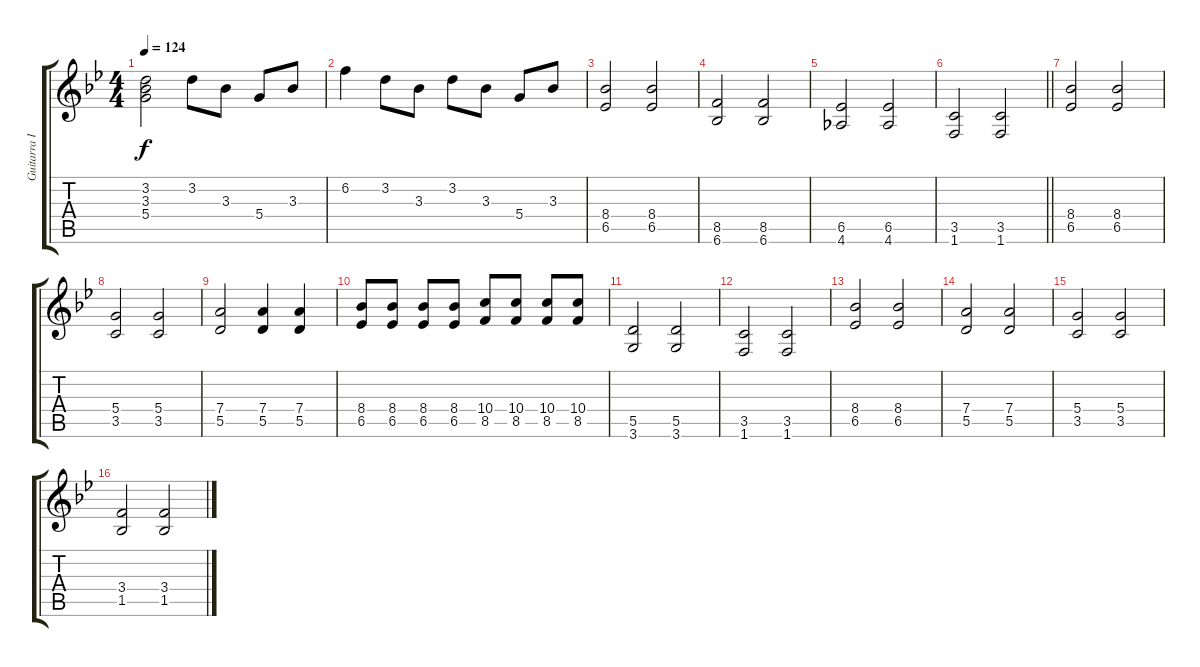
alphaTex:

\track ("Guitarra III" "Guitarra I") {instrument distortionguitar}
\staff {score tabs}
\tuning (E4 B3 G3 D3 A2 E2) {hide}
\ts (4 4)
\tempo 124
\clef g2
\ks bb
(3.2 3.3 5.4).2{dy f} 3.2.8 3.3.8 5.4.8 3.3.8 |
6.2.4 3.2.8 3.3.8 3.2.8 3.3.8 5.4.8 3.3.8 |
(8.4 6.5).2 (8.4 6.5).2 |
(8.5 6.6).2 (8.5 6.6).2 |
(6.5 4.6).2 (6.5 4.6).2 |
\barLineRight lightlight
(3.5 1.6).2 (3.5 1.6).2 |
(8.4 6.5).2 (8.4 6.5).2 |
(5.4 3.5).2 (5.4 3.5).2 |
(7.4 5.5).2 (7.4 5.5).4 (7.4 5.5).4 |
(8.4 6.5).8 (8.4 6.5).8 (8.4 6.5).8 (8.4 6.5).8 (10.4 8.5).8 (10.4 8.5).8 (10.4 8.5).8 (10.4 8.5).8 |
(5.5 3.6).2 (5.5 3.6).2 |
(3.5 1.6).2 (3.5 1.6).2 |
(8.4 6.5).2 (8.4 6.5).2 |
(7.4 5.5).2 (7.4 5.5).2 |
(5.4 3.5).2 (5.4 3.5).2 |
(3.4 1.5).2 (3.4 1.5).2
